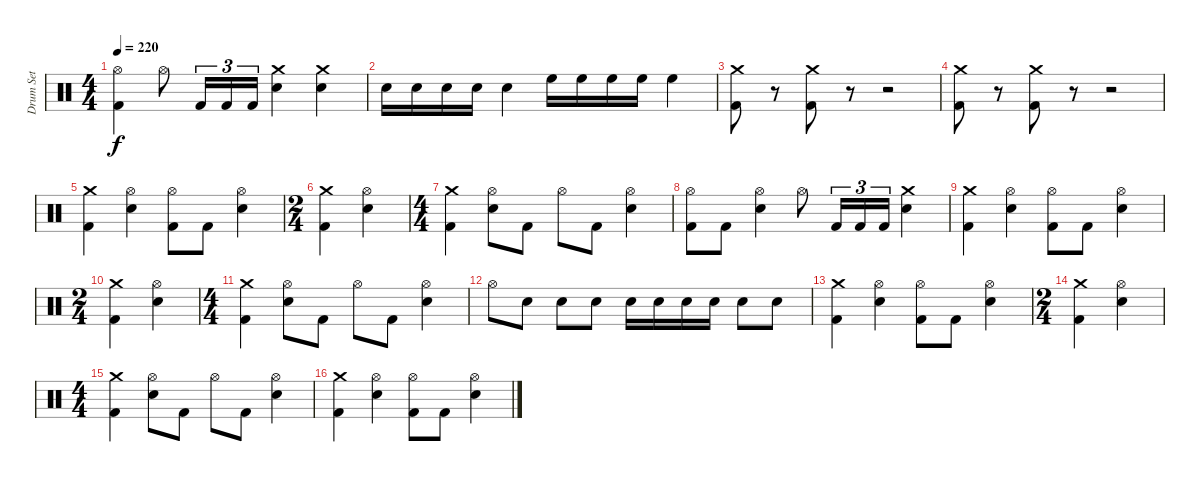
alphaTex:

\track ("Drum Set" "Drum Set") {instrument percussion}
\staff {score}
\articulation defaults
\ts (4 4)
\tempo 220
\clef neutral
\ks c
("Hi-Hat (open)" "Kick (hit) 2").4{dy f} "Hi-Hat (open)".8 "Kick (hit) 2".16{tu (3 2)} "Kick (hit) 2".16{tu (3 2)} "Kick (hit) 2".16{tu (3 2)} ("Crash medium (hit)" "Snare (hit) 2").4 ("Crash medium (hit)" "Snare (hit) 2").4 |
"Snare (hit) 2".16 "Snare (hit) 2".16 "Snare (hit) 2".16 "Snare (hit) 2".16 "Snare (hit) 2".4 "High Floor Tom (hit)".16 "High Floor Tom (hit)".16 "High Floor Tom (hit)".16 "High Floor Tom (hit)".16 "High Floor Tom (hit)".4 |
("Crash medium (hit)" "Kick (hit) 2").8 r.8 ("Crash medium (hit)" "Kick (hit) 2").8 r.8 r.2 |
("Crash medium (hit)" "Kick (hit) 2").8 r.8 ("Crash medium (hit)" "Kick (hit) 2").8 r.8 r.2 |
("Crash medium (hit)" "Kick (hit) 2").4 ("Hi-Hat (open)" "Snare (hit) 2").4 ("Hi-Hat (open)" "Kick (hit) 2").8 "Kick (hit) 2".8 ("Hi-Hat (open)" "Snare (hit) 2").4 |
\ts (2 4)
("Crash medium (hit)" "Kick (hit) 2").4 ("Hi-Hat (open)" "Snare (hit) 2").4 |
\ts (4 4)
("Crash medium (hit)" "Kick (hit) 2").4 ("Hi-Hat (open)" "Snare (hit) 2").8 "Kick (hit) 2".8 "Hi-Hat (open)".8 "Kick (hit) 2".8 ("Hi-Hat (open)" "Snare (hit) 2").4 |
("Hi-Hat (open)" "Kick (hit) 2").8 "Kick (hit) 2".8 ("Hi-Hat (open)" "Snare (hit) 2").4 "Hi-Hat (open)".8 "Kick (hit) 2".16{tu (3 2)} "Kick (hit) 2".16{tu (3 2)} "Kick (hit) 2".16{tu (3 2)} ("Crash medium (hit)" "Snare (hit) 2").4 |
("Crash medium (hit)" "Kick (hit) 2").4 ("Hi-Hat (open)" "Snare (hit) 2").4 ("Hi-Hat (open)" "Kick (hit) 2").8 "Kick (hit) 2".8 ("Hi-Hat (open)" "Snare (hit) 2").4 |
\ts (2 4)
("Crash medium (hit)" "Kick (hit) 2").4 ("Hi-Hat (open)" "Snare (hit) 2").4 |
\ts (4 4)
("Crash medium (hit)" "Kick (hit) 2").4 ("Hi-Hat (open)" "Snare (hit) 2").8 "Kick (hit) 2".8 "Hi-Hat (open)".8 "Kick (hit) 2".8 ("Hi-Hat (open)" "Snare (hit) 2").4 |
"Hi-Hat (open)".8 "Snare (hit) 2".8 "Snare (hit) 2".8 "Snare (hit) 2".8 "Snare (hit) 2".16 "Snare (hit) 2".16 "Snare (hit) 2".16 "Snare (hit) 2".16 "Snare (hit) 2".8 "Snare (hit) 2".8 |
("Crash medium (hit)" "Kick (hit) 2").4 ("Hi-Hat (open)" "Snare (hit) 2").4 ("Hi-Hat (open)" "Kick (hit) 2").8 "Kick (hit) 2".8 ("Hi-Hat (open)" "Snare (hit) 2").4 |
\ts (2 4)
("Crash medium (hit)" "Kick (hit) 2").4 ("Hi-Hat (open)" "Snare (hit) 2").4 |
\ts (4 4)
("Crash medium (hit)" "Kick (hit) 2").4 ("Hi-Hat (open)" "Snare (hit) 2").8 "Kick (hit) 2".8 "Hi-Hat (open)".8 "Kick (hit) 2".8 ("Hi-Hat (open)" "Snare (hit) 2").4 |
("Crash medium (hit)" "Kick (hit) 2").4 ("Hi-Hat (open)" "Snare (hit) 2").4 ("Hi-Hat (open)" "Kick (hit) 2").8 "Kick (hit) 2".8 ("Hi-Hat (open)" "Snare (hit) 2").4
